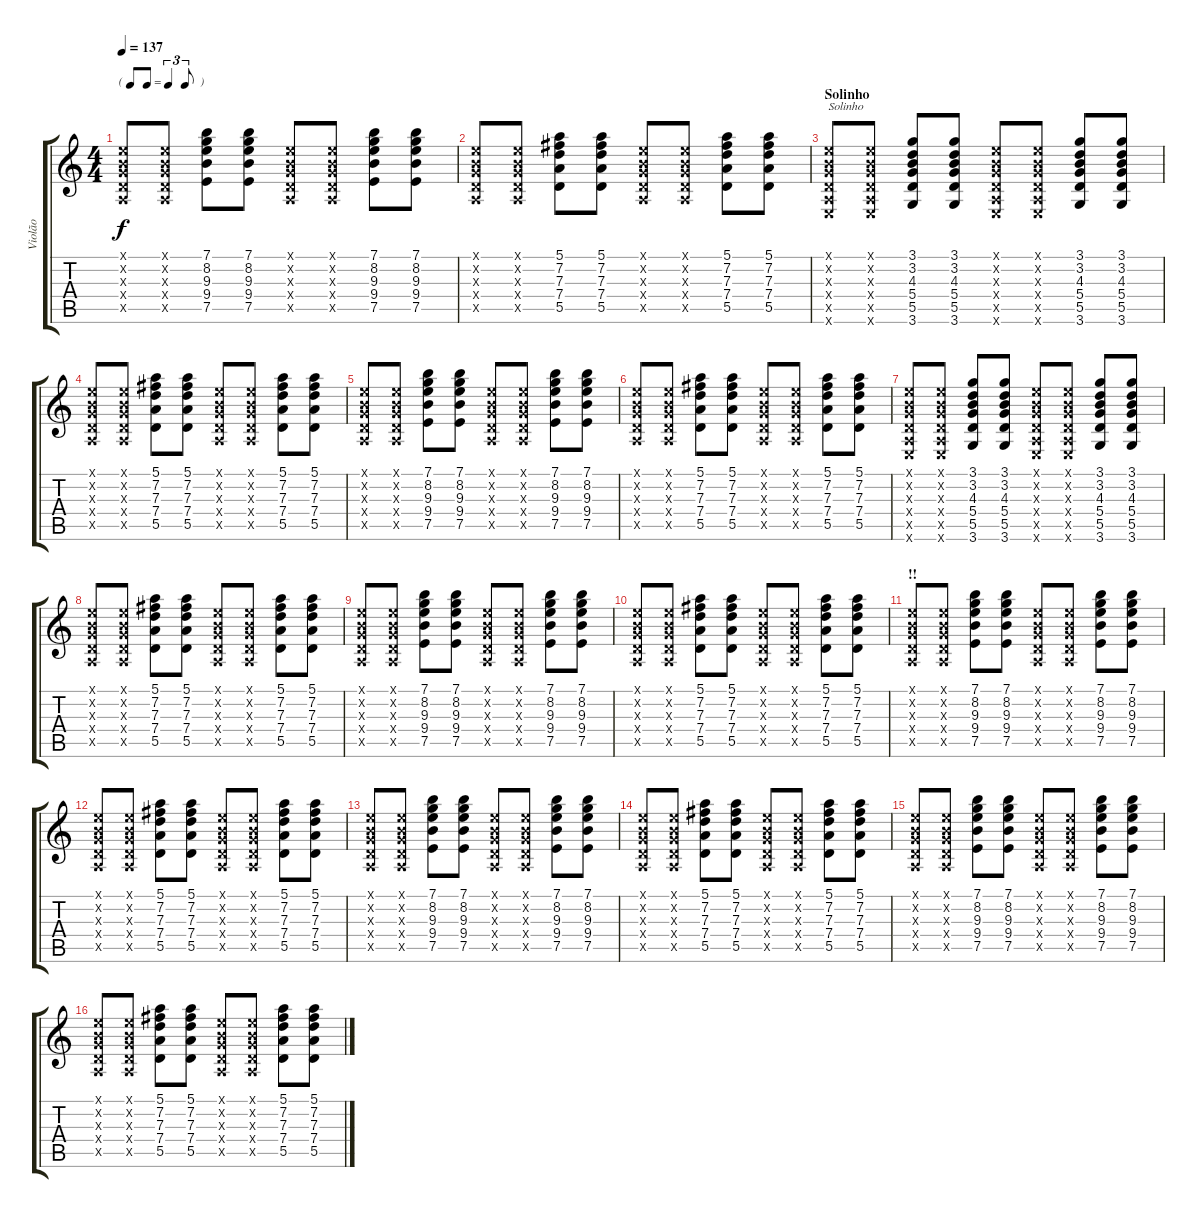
\track ("Violão" "Violão") {instrument acousticguitarsteel}
\staff {score tabs}
\tuning (E4 B3 G3 D3 A2 E2) {hide}
\ts (4 4)
\tf triplet8th
\tempo 137
\clef g2
\ks c
(0.1{x} 0.2{x} 0.3{x} 0.4{x} 0.5{x}).8{dy f} (0.1{x} 0.2{x} 0.3{x} 0.4{x} 0.5{x}).8 (7.1 8.2 9.3 9.4 7.5).8 (7.1 8.2 9.3 9.4 7.5).8 (0.1{x} 0.2{x} 0.3{x} 0.4{x} 0.5{x}).8 (0.1{x} 0.2{x} 0.3{x} 0.4{x} 0.5{x}).8 (7.1 8.2 9.3 9.4 7.5).8 (7.1 8.2 9.3 9.4 7.5).8 |
(0.1{x} 0.2{x} 0.3{x} 0.4{x} 0.5{x}).8 (0.1{x} 0.2{x} 0.3{x} 0.4{x} 0.5{x}).8 (5.1 7.2 7.3 7.4 5.5).8 (5.1 7.2 7.3 7.4 5.5).8 (0.1{x} 0.2{x} 0.3{x} 0.4{x} 0.5{x}).8 (0.1{x} 0.2{x} 0.3{x} 0.4{x} 0.5{x}).8 (5.1 7.2 7.3 7.4 5.5).8 (5.1 7.2 7.3 7.4 5.5).8 |
\section ("" "Solinho")
(0.1{x} 0.2{x} 0.3{x} 0.4{x} 0.5{x} 0.6{x}).8{txt "Solinho"} (0.1{x} 0.2{x} 0.3{x} 0.4{x} 0.5{x} 0.6{x}).8 (3.1 3.2 4.3 5.4 5.5 3.6).8 (3.1 3.2 4.3 5.4 5.5 3.6).8 (0.1{x} 0.2{x} 0.3{x} 0.4{x} 0.5{x} 0.6{x}).8 (0.1{x} 0.2{x} 0.3{x} 0.4{x} 0.5{x} 0.6{x}).8 (3.1 3.2 4.3 5.4 5.5 3.6).8 (3.1 3.2 4.3 5.4 5.5 3.6).8 |
(0.1{x} 0.2{x} 0.3{x} 0.4{x} 0.5{x}).8 (0.1{x} 0.2{x} 0.3{x} 0.4{x} 0.5{x}).8 (5.1 7.2 7.3 7.4 5.5).8 (5.1 7.2 7.3 7.4 5.5).8 (0.1{x} 0.2{x} 0.3{x} 0.4{x} 0.5{x}).8 (0.1{x} 0.2{x} 0.3{x} 0.4{x} 0.5{x}).8 (5.1 7.2 7.3 7.4 5.5).8 (5.1 7.2 7.3 7.4 5.5).8 |
(0.1{x} 0.2{x} 0.3{x} 0.4{x} 0.5{x}).8 (0.1{x} 0.2{x} 0.3{x} 0.4{x} 0.5{x}).8 (7.1 8.2 9.3 9.4 7.5).8 (7.1 8.2 9.3 9.4 7.5).8 (0.1{x} 0.2{x} 0.3{x} 0.4{x} 0.5{x}).8 (0.1{x} 0.2{x} 0.3{x} 0.4{x} 0.5{x}).8 (7.1 8.2 9.3 9.4 7.5).8 (7.1 8.2 9.3 9.4 7.5).8 |
(0.1{x} 0.2{x} 0.3{x} 0.4{x} 0.5{x}).8 (0.1{x} 0.2{x} 0.3{x} 0.4{x} 0.5{x}).8 (5.1 7.2 7.3 7.4 5.5).8 (5.1 7.2 7.3 7.4 5.5).8 (0.1{x} 0.2{x} 0.3{x} 0.4{x} 0.5{x}).8 (0.1{x} 0.2{x} 0.3{x} 0.4{x} 0.5{x}).8 (5.1 7.2 7.3 7.4 5.5).8 (5.1 7.2 7.3 7.4 5.5).8 |
(0.1{x} 0.2{x} 0.3{x} 0.4{x} 0.5{x} 0.6{x}).8 (0.1{x} 0.2{x} 0.3{x} 0.4{x} 0.5{x} 0.6{x}).8 (3.1 3.2 4.3 5.4 5.5 3.6).8 (3.1 3.2 4.3 5.4 5.5 3.6).8 (0.1{x} 0.2{x} 0.3{x} 0.4{x} 0.5{x} 0.6{x}).8 (0.1{x} 0.2{x} 0.3{x} 0.4{x} 0.5{x} 0.6{x}).8 (3.1 3.2 4.3 5.4 5.5 3.6).8 (3.1 3.2 4.3 5.4 5.5 3.6).8 |
(0.1{x} 0.2{x} 0.3{x} 0.4{x} 0.5{x}).8 (0.1{x} 0.2{x} 0.3{x} 0.4{x} 0.5{x}).8 (5.1 7.2 7.3 7.4 5.5).8 (5.1 7.2 7.3 7.4 5.5).8 (0.1{x} 0.2{x} 0.3{x} 0.4{x} 0.5{x}).8 (0.1{x} 0.2{x} 0.3{x} 0.4{x} 0.5{x}).8 (5.1 7.2 7.3 7.4 5.5).8 (5.1 7.2 7.3 7.4 5.5).8 |
(0.1{x} 0.2{x} 0.3{x} 0.4{x} 0.5{x}).8 (0.1{x} 0.2{x} 0.3{x} 0.4{x} 0.5{x}).8 (7.1 8.2 9.3 9.4 7.5).8 (7.1 8.2 9.3 9.4 7.5).8 (0.1{x} 0.2{x} 0.3{x} 0.4{x} 0.5{x}).8 (0.1{x} 0.2{x} 0.3{x} 0.4{x} 0.5{x}).8 (7.1 8.2 9.3 9.4 7.5).8 (7.1 8.2 9.3 9.4 7.5).8 |
(0.1{x} 0.2{x} 0.3{x} 0.4{x} 0.5{x}).8 (0.1{x} 0.2{x} 0.3{x} 0.4{x} 0.5{x}).8 (5.1 7.2 7.3 7.4 5.5).8 (5.1 7.2 7.3 7.4 5.5).8 (0.1{x} 0.2{x} 0.3{x} 0.4{x} 0.5{x}).8 (0.1{x} 0.2{x} 0.3{x} 0.4{x} 0.5{x}).8 (5.1 7.2 7.3 7.4 5.5).8 (5.1 7.2 7.3 7.4 5.5).8 |
\section ("" "!!")
(0.1{x} 0.2{x} 0.3{x} 0.4{x} 0.5{x}).8 (0.1{x} 0.2{x} 0.3{x} 0.4{x} 0.5{x}).8 (7.1 8.2 9.3 9.4 7.5).8 (7.1 8.2 9.3 9.4 7.5).8 (0.1{x} 0.2{x} 0.3{x} 0.4{x} 0.5{x}).8 (0.1{x} 0.2{x} 0.3{x} 0.4{x} 0.5{x}).8 (7.1 8.2 9.3 9.4 7.5).8 (7.1 8.2 9.3 9.4 7.5).8 |
(0.1{x} 0.2{x} 0.3{x} 0.4{x} 0.5{x}).8 (0.1{x} 0.2{x} 0.3{x} 0.4{x} 0.5{x}).8 (5.1 7.2 7.3 7.4 5.5).8 (5.1 7.2 7.3 7.4 5.5).8 (0.1{x} 0.2{x} 0.3{x} 0.4{x} 0.5{x}).8 (0.1{x} 0.2{x} 0.3{x} 0.4{x} 0.5{x}).8 (5.1 7.2 7.3 7.4 5.5).8 (5.1 7.2 7.3 7.4 5.5).8 |
(0.1{x} 0.2{x} 0.3{x} 0.4{x} 0.5{x}).8 (0.1{x} 0.2{x} 0.3{x} 0.4{x} 0.5{x}).8 (7.1 8.2 9.3 9.4 7.5).8 (7.1 8.2 9.3 9.4 7.5).8 (0.1{x} 0.2{x} 0.3{x} 0.4{x} 0.5{x}).8 (0.1{x} 0.2{x} 0.3{x} 0.4{x} 0.5{x}).8 (7.1 8.2 9.3 9.4 7.5).8 (7.1 8.2 9.3 9.4 7.5).8 |
(0.1{x} 0.2{x} 0.3{x} 0.4{x} 0.5{x}).8 (0.1{x} 0.2{x} 0.3{x} 0.4{x} 0.5{x}).8 (5.1 7.2 7.3 7.4 5.5).8 (5.1 7.2 7.3 7.4 5.5).8 (0.1{x} 0.2{x} 0.3{x} 0.4{x} 0.5{x}).8 (0.1{x} 0.2{x} 0.3{x} 0.4{x} 0.5{x}).8 (5.1 7.2 7.3 7.4 5.5).8 (5.1 7.2 7.3 7.4 5.5).8 |
(0.1{x} 0.2{x} 0.3{x} 0.4{x} 0.5{x}).8 (0.1{x} 0.2{x} 0.3{x} 0.4{x} 0.5{x}).8 (7.1 8.2 9.3 9.4 7.5).8 (7.1 8.2 9.3 9.4 7.5).8 (0.1{x} 0.2{x} 0.3{x} 0.4{x} 0.5{x}).8 (0.1{x} 0.2{x} 0.3{x} 0.4{x} 0.5{x}).8 (7.1 8.2 9.3 9.4 7.5).8 (7.1 8.2 9.3 9.4 7.5).8 |
(0.1{x} 0.2{x} 0.3{x} 0.4{x} 0.5{x}).8 (0.1{x} 0.2{x} 0.3{x} 0.4{x} 0.5{x}).8 (5.1 7.2 7.3 7.4 5.5).8 (5.1 7.2 7.3 7.4 5.5).8 (0.1{x} 0.2{x} 0.3{x} 0.4{x} 0.5{x}).8 (0.1{x} 0.2{x} 0.3{x} 0.4{x} 0.5{x}).8 (5.1 7.2 7.3 7.4 5.5).8 (5.1 7.2 7.3 7.4 5.5).8
